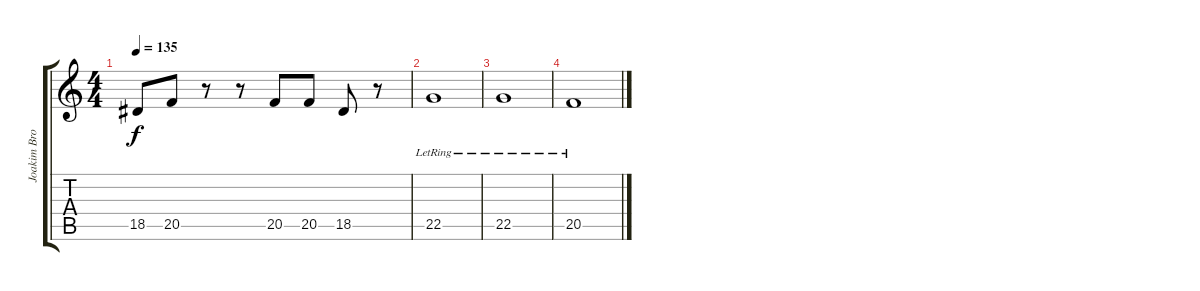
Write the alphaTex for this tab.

\track ("Joakim Brodem" "Joakim Bro") {instrument frenchhorn}
\staff {score tabs}
\tuning (E4 B3 G3 D3 A2 E2) {hide}
\ts (4 4)
\tempo 135
\clef g2
\ks c
18.5.8{dy f} 20.5.8 r.8 r.8 20.5.8 20.5.8 18.5.8 r.8 |
22.5{lr}.1 |
22.5{lr}.1 |
20.5{lr}.1
